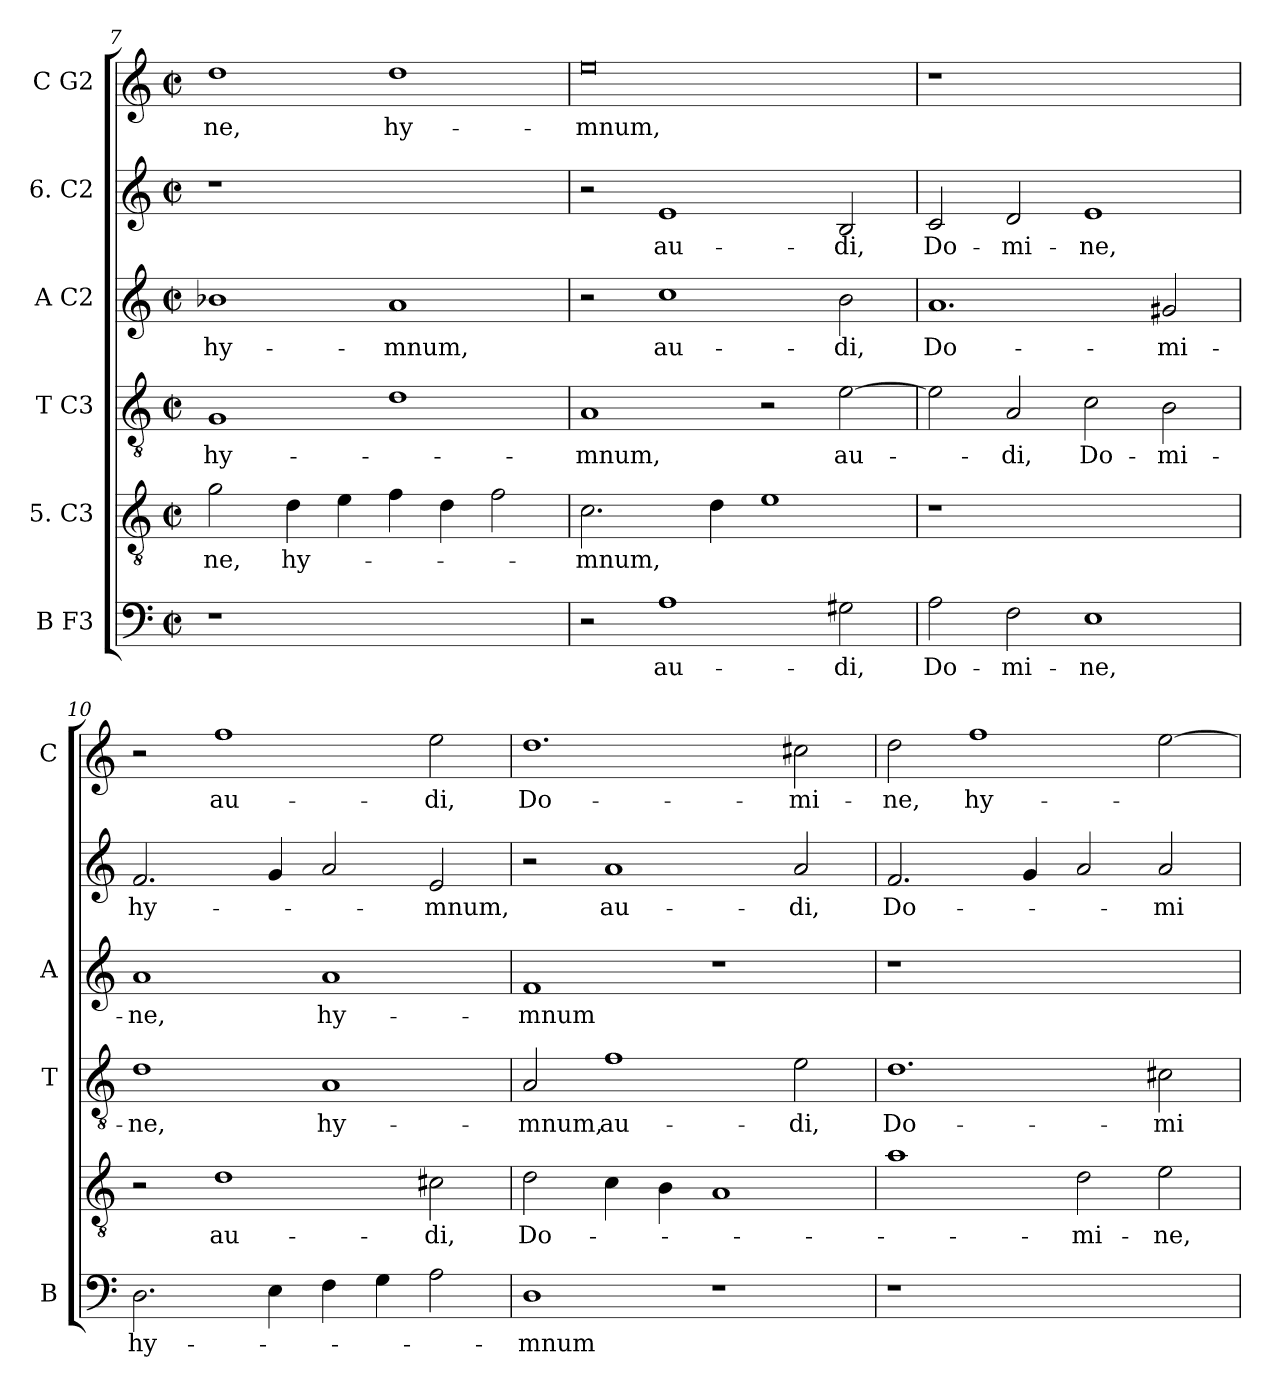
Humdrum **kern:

**kern	**text	**kern	**text	**kern	**text	**kern	**text	**kern	**text	**kern	**text
*part6	*part6	*part5	*part5	*part4	*part4	*part3	*part3	*part2	*part2	*part1	*part1
*staff6	*staff6	*staff5	*staff5	*staff4	*staff4	*staff3	*staff3	*staff2	*staff2	*staff1	*staff1
*I"B F3	*	*I"5. C3	*	*I"T C3	*	*I"A C2	*	*I"6. C2	*	*I"C G2	*
*I'B	*	*	*	*I'T	*	*I'A	*	*	*	*I'C	*
*clefF4	*	*clefGv2	*	*clefGv2	*	*clefG2	*	*clefG2	*	*clefG2	*
*k[]	*	*k[]	*	*k[]	*	*k[]	*	*k[]	*	*k[]	*
*C:	*	*C:	*	*C:	*	*C:	*	*C:	*	*C:	*
*M2/2	*	*M2/2	*	*M2/2	*	*M2/2	*	*M2/2	*	*M2/2	*
*met(c|)	*	*met(c|)	*	*met(c|)	*	*met(c|)	*	*met(c|)	*	*met(c|)	*
=7	=7	=7	=7	=7	=7	=7	=7	=7	=7	=7	=7
!	!	!	!LO:LY:b	!	!LO:LY:b	!	!LO:LY:b	!	!	!	!LO:LY:b
1r	.	2g\	-ne,	1G	hy-	1b-X	hy-	1r	.	1dd	-ne,
!	!	!	!LO:LY:b	!	!	!	!	!	!	!	!
.	.	4d\	hy-	.	.	.	.	.	.	.	.
.	.	4e\	.	.	.	.	.	.	.	.	.
!	!	!	!	!	!	!	!LO:LY:b	!	!	!	!LO:LY:b
1ryy	.	4f\	.	1d	.	1a	-mnum,	1ryy	.	1dd	hy-
.	.	4d\	.	.	.	.	.	.	.	.	.
.	.	2f\	.	.	.	.	.	.	.	.	.
!!LO:LB:g=z
=8	=8	=8	=8	=8	=8	=8	=8	=8	=8	=8	=8
!	!	!	!LO:LY:b	!	!LO:LY:b	!	!	!	!	!	!LO:LY:b
2r	.	2.c\	-mnum,	1A	-mnum,	2r	.	2r	.	0ee	-mnum,
!	!LO:LY:b	!	!	!	!	!	!LO:LY:b	!	!LO:LY:b	!	!
1A	au-	.	.	.	.	1cc	au-	1e	au-	.	.
.	.	4d\	.	.	.	.	.	.	.	.	.
.	.	1e	.	2r	.	.	.	.	.	.	.
!	!LO:LY:b	!	!	!	!LO:LY:b	!	!LO:LY:b	!	!LO:LY:b	!	!
2G#X\	-di,	.	.	[2e\	au-	2b\	-di,	2B/	-di,	.	.
=9	=9	=9	=9	=9	=9	=9	=9	=9	=9	=9	=9
!	!LO:LY:b	!	!	!	!	!	!LO:LY:b	!	!LO:LY:b	!	!
2A\	Do-	1r	.	2e\]	.	1.a	Do-	2c/	Do-	1r	.
!	!LO:LY:b	!	!	!	!LO:LY:b	!	!	!	!LO:LY:b	!	!
2F\	-mi-	.	.	2A/	-di,	.	.	2d/	-mi-	.	.
!	!LO:LY:b	!	!	!	!LO:LY:b	!	!	!	!LO:LY:b	!	!
1E	-ne,	1ryy	.	2c\	Do-	.	.	1e	-ne,	1ryy	.
!	!	!	!	!	!LO:LY:b	!	!LO:LY:b	!	!	!	!
.	.	.	.	2B\	-mi-	2g#X/	-mi-	.	.	.	.
=10	=10	=10	=10	=10	=10	=10	=10	=10	=10	=10	=10
!	!LO:LY:b	!	!	!	!LO:LY:b	!	!LO:LY:b	!	!LO:LY:b	!	!
2.D\	hy-	2r	.	1d	-ne,	1a	-ne,	2.f/	hy-	2r	.
!	!	!	!LO:LY:b	!	!	!	!	!	!	!	!LO:LY:b
.	.	1d	au-	.	.	.	.	.	.	1ff	au-
4E\	.	.	.	.	.	.	.	4g/	.	.	.
!	!	!	!	!	!LO:LY:b	!	!LO:LY:b	!	!	!	!
4F\	.	.	.	1A	hy-	1a	hy-	2a/	.	.	.
4G\	.	.	.	.	.	.	.	.	.	.	.
!	!	!	!LO:LY:b	!	!	!	!	!	!LO:LY:b	!	!LO:LY:b
2A\	.	2c#X\	-di,	.	.	.	.	2e/	-mnum,	2ee\	-di,
=11	=11	=11	=11	=11	=11	=11	=11	=11	=11	=11	=11
!	!LO:LY:b	!	!LO:LY:b	!	!LO:LY:b	!	!LO:LY:b	!	!	!	!LO:LY:b
1D	-mnum	2d\	Do-	2A/	-mnum,	1f	-mnum	2r	.	1.dd	Do-
!	!	!	!	!	!LO:LY:b	!	!	!	!LO:LY:b	!	!
.	.	4c\	.	1f	au-	.	.	1a	au-	.	.
.	.	4B\	.	.	.	.	.	.	.	.	.
1r	.	1A	.	.	.	1r	.	.	.	.	.
!	!	!	!	!	!LO:LY:b	!	!	!	!LO:LY:b	!	!LO:LY:b
.	.	.	.	2e\	-di,	.	.	2a/	-di,	2cc#X\	-mi-
=12	=12	=12	=12	=12	=12	=12	=12	=12	=12	=12	=12
!	!	!	!	!	!LO:LY:b	!	!	!	!LO:LY:b	!	!LO:LY:b
1r	.	1a	.	1.d	Do-	1r	.	2.f/	Do-	2dd\	-ne,
!	!	!	!	!	!	!	!	!	!	!	!LO:LY:b
.	.	.	.	.	.	.	.	.	.	1ff	hy-
.	.	.	.	.	.	.	.	4g/	.	.	.
!	!	!	!LO:LY:b	!	!	!	!	!	!	!	!
1ryy	.	2d\	-mi-	.	.	1ryy	.	2a/	.	.	.
!	!	!	!LO:LY:b	!	!LO:LY:b	!	!	!	!LO:LY:b	!	!
.	.	2e\	-ne,	2c#X\	-mi-	.	.	2a/	-mi-	[2ee\	.
=	=	=	=	=	=	=	=	=	=	=	=
*-	*-	*-	*-	*-	*-	*-	*-	*-	*-	*-	*-
